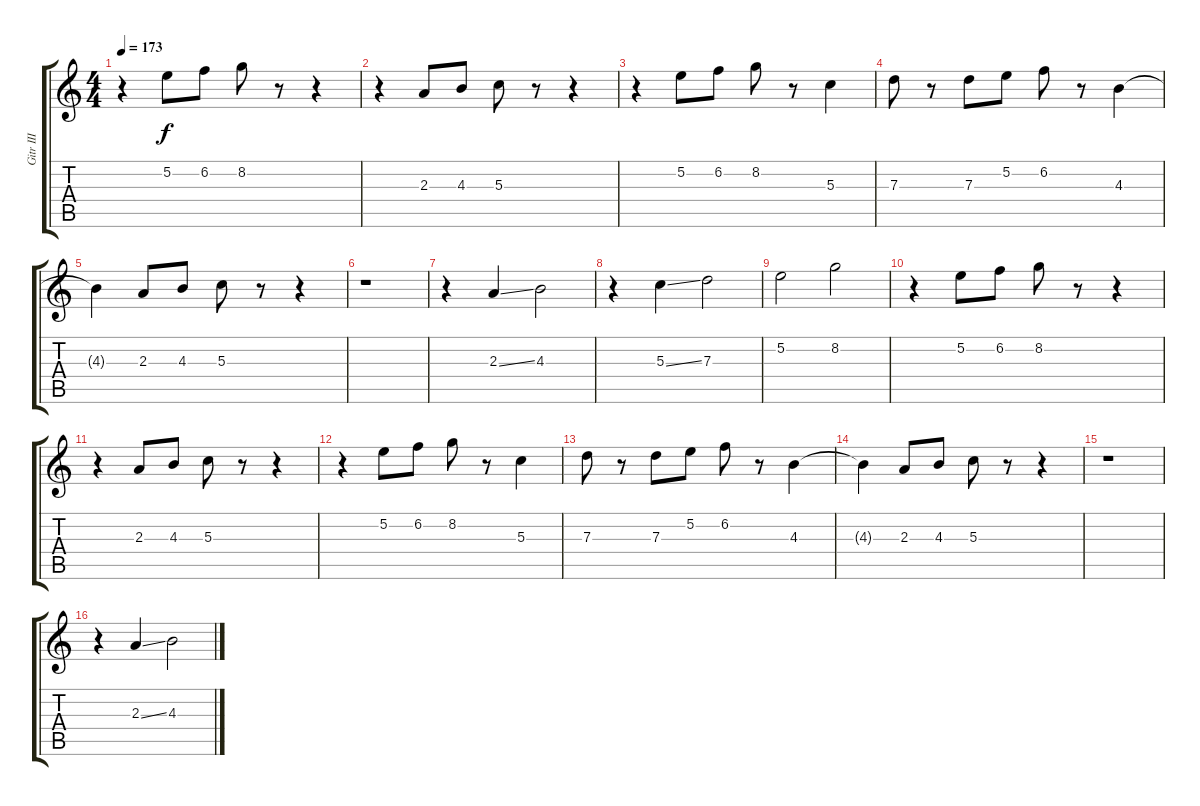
\track ("Gitr III" "Gitr III") {instrument acousticguitarsteel}
\staff {score tabs}
\tuning (E4 B3 G3 D3 A2 E2) {hide}
\ts (4 4)
\tempo 173
\clef g2
\ks c
r.4{dy f} 5.2.8 6.2.8 8.2.8 r.8 r.4 |
r.4 2.3.8 4.3.8 5.3.8 r.8 r.4 |
r.4 5.2.8 6.2.8 8.2.8 r.8 5.3.4 |
7.3.8 r.8 7.3.8 5.2.8 6.2.8 r.8 4.3.4 |
4.3{t}.4 2.3.8 4.3.8 5.3.8 r.8 r.4 |
r.1 |
r.4 2.3{ss}.4 4.3.2 |
r.4 5.3{ss}.4 7.3.2 |
5.2.2 8.2.2 |
r.4 5.2.8 6.2.8 8.2.8 r.8 r.4 |
r.4 2.3.8 4.3.8 5.3.8 r.8 r.4 |
r.4 5.2.8 6.2.8 8.2.8 r.8 5.3.4 |
7.3.8 r.8 7.3.8 5.2.8 6.2.8 r.8 4.3.4 |
4.3{t}.4 2.3.8 4.3.8 5.3.8 r.8 r.4 |
r.1 |
r.4 2.3{ss}.4 4.3.2
